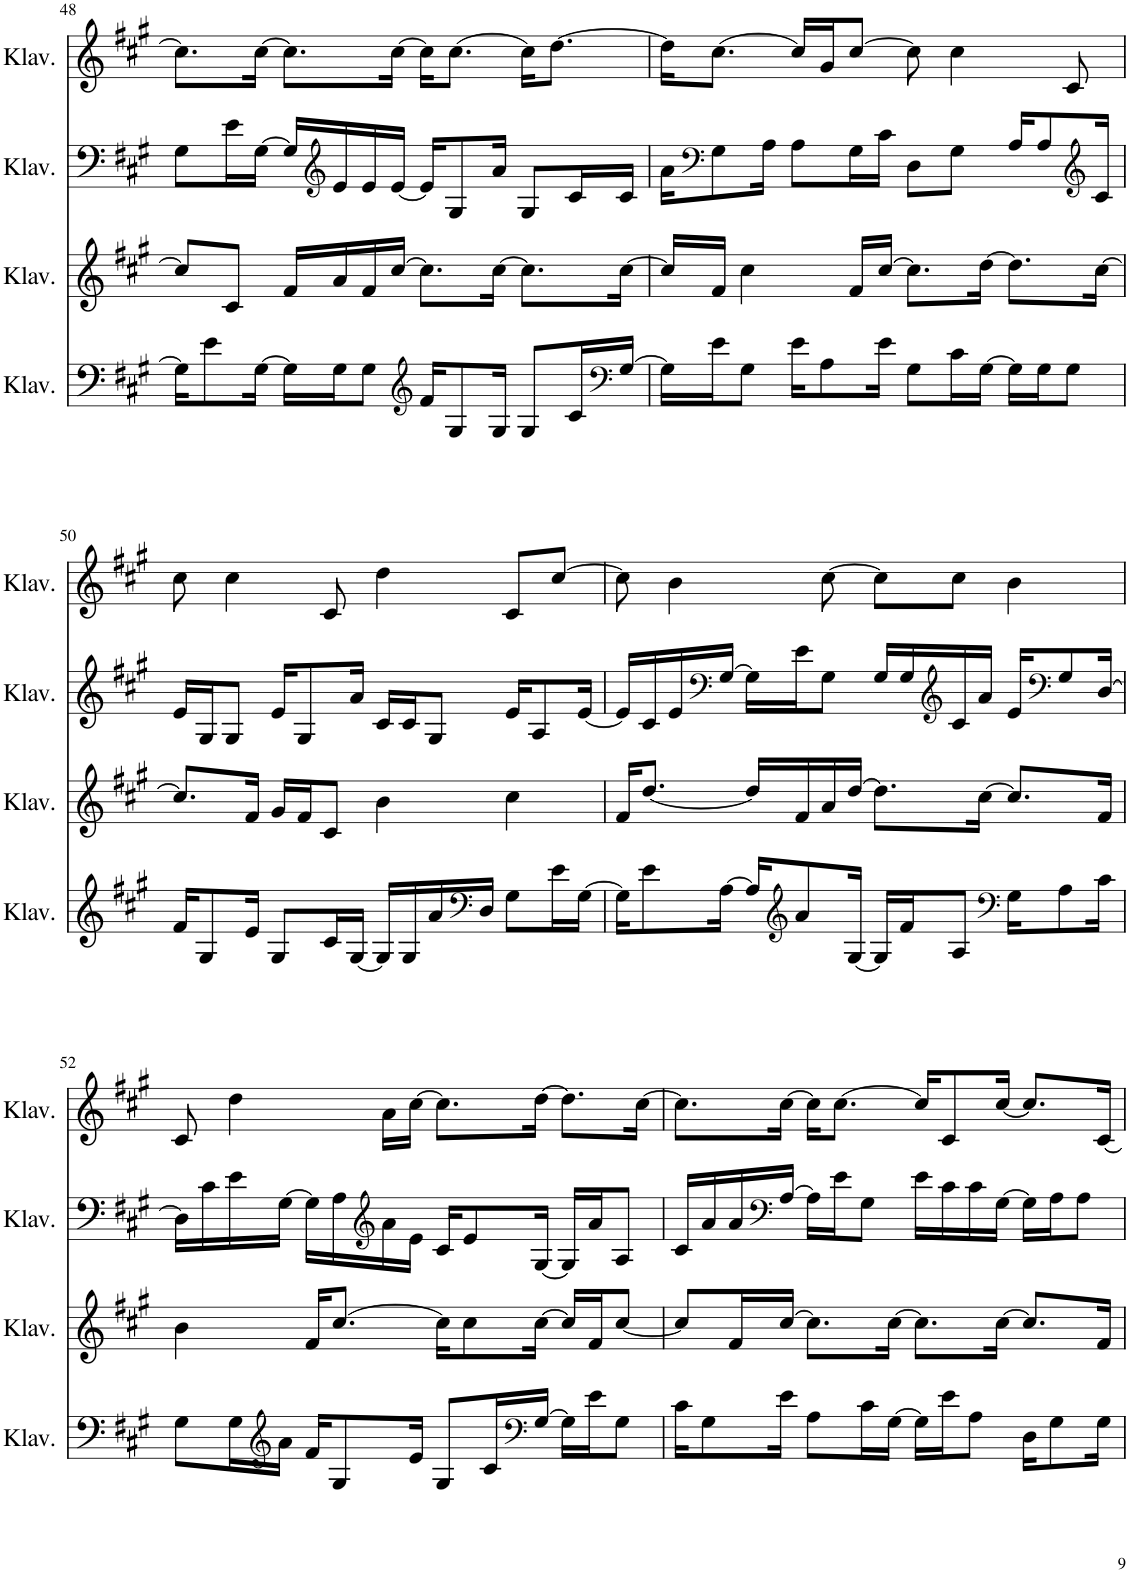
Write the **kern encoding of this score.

**kern	**kern	**kern	**kern
*part4	*part3	*part2	*part1
*staff4	*staff3	*staff2	*staff1
*I"Klavier	*I"Klavier	*I"Klavier	*I"Klavier
*I'Klav.	*I'Klav.	*I'Klav.	*I'Klav.
!!LO:PB:g=z
*clefF4	*clefG2	*clefF4	*clefG2
*k[f#c#g#]	*k[f#c#g#]	*k[f#c#g#]	*k[f#c#g#]
*M4/4	*M4/4	*M4/4	*M4/4
=48	=48	=48	=48
16G#\KL]	8cc#/L]	8G#\L	8.cc#\L]
8e\	.	.	.
.	8c#/J	16e\L	.
[16G#\Jk	.	[16G#\JJ	[16cc#\Jk
16G#\LL]	16f#/LL	16G#/LL]	8.cc#\L]
*	*	*clefG2	*
16G#\J	16a/	16e/	.
8G#\J	16f#/	16e/	.
.	[16cc#/JJ	[16e/JJ	[16cc#\Jk
*clefG2	*	*	*
16f#/KL	8.cc#\L]	16e/KL]	16cc#\KL]
8G#/	.	8G#/	[8.cc#\J
16G#/Jk	[16cc#\Jk	16a/Jk	.
8G#/L	8.cc#\L]	8G#/L	16cc#\KL]
.	.	.	[8.dd\J
16c#/L	.	16c#/L	.
*clefF4	*	*	*
[16G#/JJ	[16cc#\Jk	16c#/JJ	.
=49	=49	=49	=49
16G#\LL]	16cc#/LL]	16a\KL	16dd\KL]
*	*	*clefF4	*
16e\J	16f#/JJ	8G#\	[8.cc#\J
8G#\J	4cc#\	.	.
.	.	16A\Jk	.
16e\KL	.	8A\L	16cc#/LL]
8A\	.	.	16g#/J
.	16f#/LL	16G#\L	[8cc#/J
16e\Jk	[16cc#/JJ	16c#\JJ	.
8G#\L	8.cc#\L]	8D\L	8cc#\]
16c#\L	.	8G#\J	4cc#\
[16G#\JJ	[16dd\Jk	.	.
16G#\LL]	8.dd\L]	16A/KL	.
16G#\J	.	8A/	.
8G#\J	.	.	8c#/
*	*	*clefG2	*
.	[16cc#\Jk	16c#/Jk	.
!!LO:LB:g=z
=50	=50	=50	=50
16f#/KL	8.cc#/L]	16e/LL	8cc#\
8G#/	.	16G#/J	.
.	.	8G#/J	4cc#\
16e/Jk	16f#/Jk	.	.
8G#/L	16g#/LL	16e/KL	.
.	16f#/J	8G#/	.
16c#/L	8c#/J	.	8c#/
[16G#/JJ	.	16a/Jk	.
16G#/LL]	4b\	16c#/LL	4dd\
16G#/	.	16c#/J	.
16a/	.	8G#/J	.
*clefF4	*	*	*
16D/JJ	.	.	.
8G#\L	4cc#\	16e/KL	8c#/L
.	.	8A/	.
16e\L	.	.	[8cc#/J
[16G#\JJ	.	[16e/Jk	.
=51	=51	=51	=51
16G#\KL]	16f#/KL	16e/LL]	8cc#\]
8e\	[8.dd/J	16c#/	.
.	.	16e/	4b\
*	*	*clefF4	*
[16A\Jk	.	[16G#/JJ	.
16A/KL]	16dd/LL]	16G#\LL]	.
*clefG2	*	*	*
8a/	16f#/	16e\J	.
.	16a/	8G#\J	[8cc#\
[16G#/Jk	[16dd/JJ	.	.
16G#/LL]	8.dd\L]	16G#/LL	8cc#\L]
16f#/J	.	16G#/	.
*	*	*clefG2	*
8A/J	.	16c#/	8cc#\J
.	[16cc#\Jk	16a/JJ	.
*clefF4	*	*	*
16G#\KL	8.cc#/L]	16e/KL	4b\
*	*	*clefF4	*
8A\	.	8G#/	.
16c#\Jk	16f#/Jk	[16D/Jk	.
!!LO:LB:g=z
=52	=52	=52	=52
8G#\L	4b\	16D\LL]	8c#/
.	.	16c#\	.
16G#\L	.	16e\	4dd\
*clefG2	*	*	*
16a\JJ	.	[16G#\JJ	.
16f#/KL	16f#/KL	16G#\LL]	.
8G#/	[8.cc#/J	16A\	.
*	*	*clefG2	*
.	.	16a\	16a\LL
16e/Jk	.	16e\JJ	[16cc#\JJ
8G#/L	16cc#\KL]	16c#/KL	8.cc#\L]
.	8cc#\	8e/	.
16c#/L	.	.	.
*clefF4	*	*	*
[16G#/JJ	[16cc#\Jk	[16G#/Jk	[16dd\Jk
16G#\LL]	16cc#/LL]	16G#/LL]	8.dd\L]
16e\J	16f#/J	16a/J	.
8G#\J	[8cc#/J	8A/J	.
.	.	.	[16cc#\Jk
=53	=53	=53	=53
16c#\KL	8cc#/L]	16c#/LL	8.cc#\L]
8G#\	.	16a/	.
.	16f#/L	16a/	.
*	*	*clefF4	*
16e\Jk	[16cc#/JJ	[16A/JJ	[16cc#\Jk
8A\L	8.cc#\L]	16A\LL]	16cc#\KL]
.	.	16e\J	[8.cc#\J
16c#\L	.	8G#\J	.
[16G#\JJ	[16cc#\Jk	.	.
16G#\LL]	8.cc#\L]	16e\LL	16cc#/KL]
16e\J	.	16c#\	8c#/
8A\J	.	16c#\	.
.	[16cc#\Jk	[16G#\JJ	[16cc#/Jk
16D\KL	8.cc#/L]	16G#\LL]	8.cc#/L]
8G#\	.	16A\J	.
.	.	8A\J	.
16G#\Jk	16f#/Jk	.	[16c#/Jk
=	=	=	=
*-	*-	*-	*-
